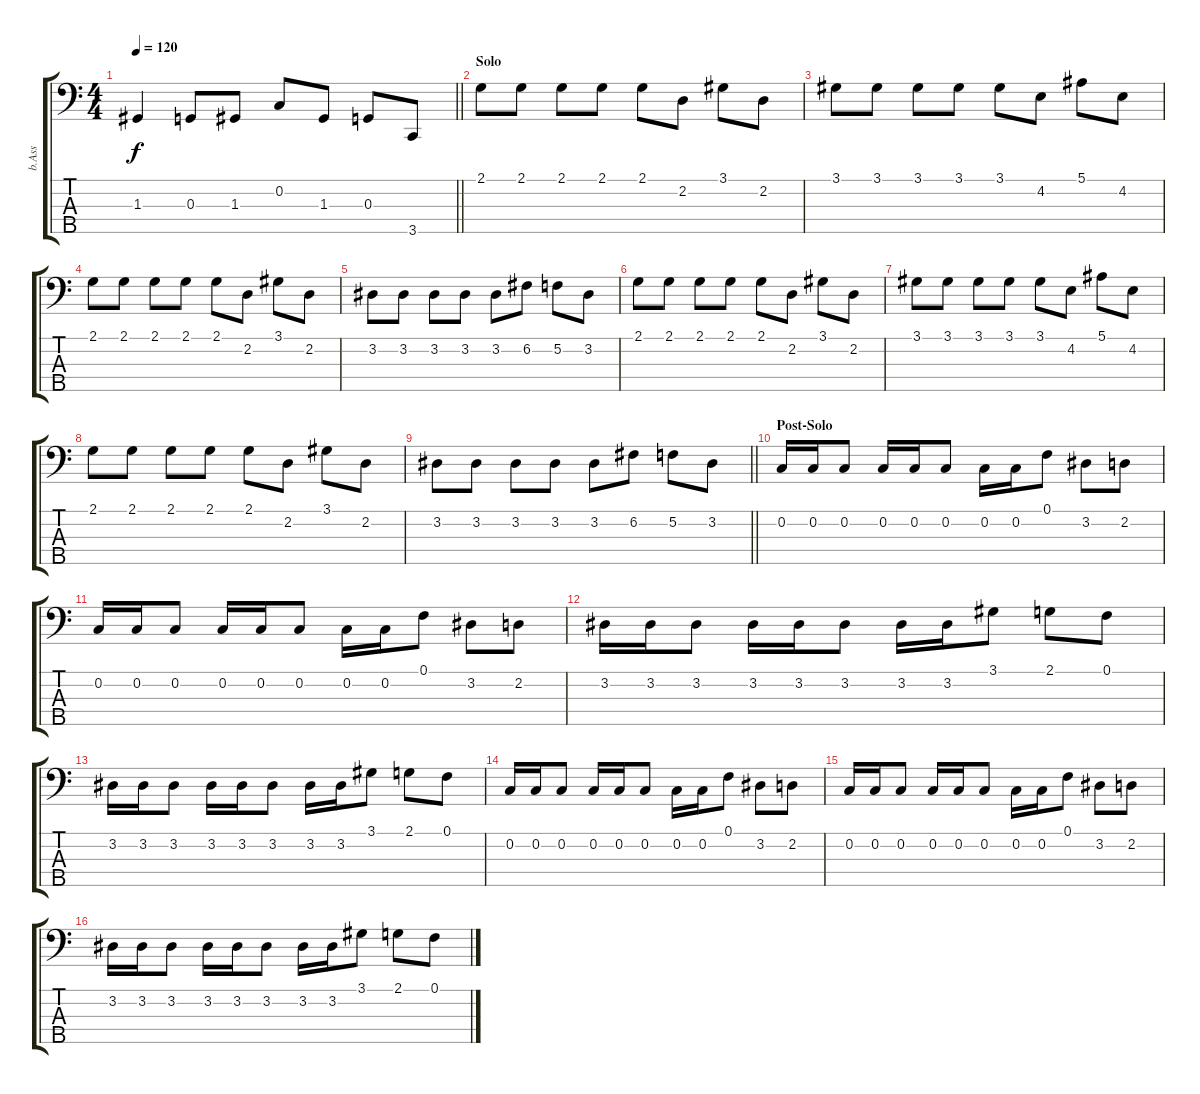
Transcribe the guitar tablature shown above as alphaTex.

\track ("b.Ass" "b.Ass") {instrument fretlessbass}
\staff {score tabs}
\tuning (F2 C2 G1 D1 A0) {hide}
\ts (4 4)
\tempo 120
\clef f4
\barLineRight lightlight
\ks c
1.3.4{dy f} 0.3.8 1.3.8 0.2.8 1.3.8 0.3.8 3.5.8 |
\section ("" "Solo")
2.1.8 2.1.8 2.1.8 2.1.8 2.1.8 2.2.8 3.1.8 2.2.8 |
3.1.8 3.1.8 3.1.8 3.1.8 3.1.8 4.2.8 5.1.8 4.2.8 |
2.1.8 2.1.8 2.1.8 2.1.8 2.1.8 2.2.8 3.1.8 2.2.8 |
3.2.8 3.2.8 3.2.8 3.2.8 3.2.8 6.2.8 5.2.8 3.2.8 |
2.1.8 2.1.8 2.1.8 2.1.8 2.1.8 2.2.8 3.1.8 2.2.8 |
3.1.8 3.1.8 3.1.8 3.1.8 3.1.8 4.2.8 5.1.8 4.2.8 |
2.1.8 2.1.8 2.1.8 2.1.8 2.1.8 2.2.8 3.1.8 2.2.8 |
\barLineRight lightlight
3.2.8 3.2.8 3.2.8 3.2.8 3.2.8 6.2.8 5.2.8 3.2.8 |
\section ("" "Post-Solo")
0.2.16 0.2.16 0.2.8 0.2.16 0.2.16 0.2.8 0.2.16 0.2.16 0.1.8 3.2.8 2.2.8 |
0.2.16 0.2.16 0.2.8 0.2.16 0.2.16 0.2.8 0.2.16 0.2.16 0.1.8 3.2.8 2.2.8 |
3.2.16 3.2.16 3.2.8 3.2.16 3.2.16 3.2.8 3.2.16 3.2.16 3.1.8 2.1.8 0.1.8 |
3.2.16 3.2.16 3.2.8 3.2.16 3.2.16 3.2.8 3.2.16 3.2.16 3.1.8 2.1.8 0.1.8 |
0.2.16 0.2.16 0.2.8 0.2.16 0.2.16 0.2.8 0.2.16 0.2.16 0.1.8 3.2.8 2.2.8 |
0.2.16 0.2.16 0.2.8 0.2.16 0.2.16 0.2.8 0.2.16 0.2.16 0.1.8 3.2.8 2.2.8 |
3.2.16 3.2.16 3.2.8 3.2.16 3.2.16 3.2.8 3.2.16 3.2.16 3.1.8 2.1.8 0.1.8
